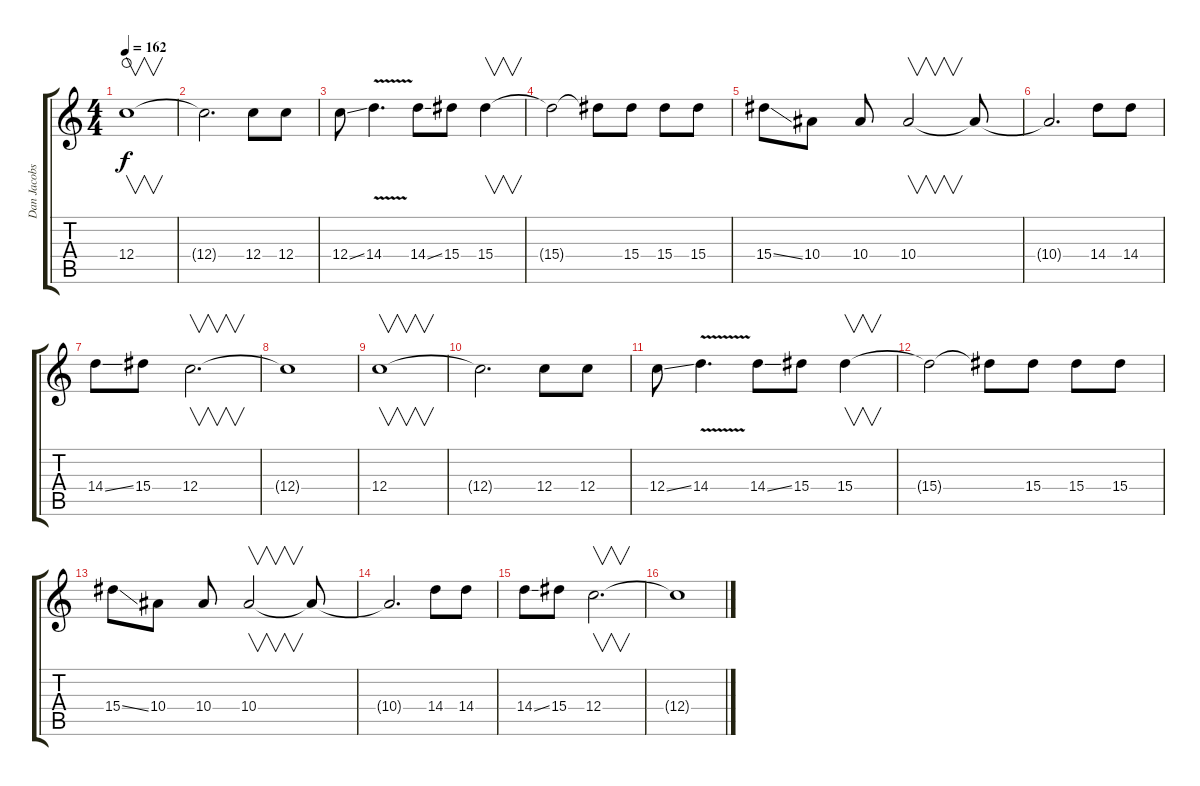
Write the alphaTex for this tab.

\track ("Dan Jacobs" "Dan Jacobs") {instrument distortionguitar}
\staff {score tabs}
\tuning (D4 A3 F3 C3 G2 C2) {hide}
\ts (4 4)
\tempo 162
\clef g2
\ks c
12.4.1{v dy f waho} |
12.4{t}.2{d} 12.4.8 12.4.8 |
12.4{ss}.8 14.4{v}.4{d} 14.4{ss}.8 15.4.8 15.4.4{v} |
15.4{t}.2 15.4{t}.8 15.4.8 15.4.8 15.4.8 |
15.4{ss}.8 10.4.8 10.4.8 10.4.2{v} 10.4{t}.8 |
10.4{t}.2{d} 14.4.8 14.4.8 |
14.4{ss}.8 15.4.8 12.4.2{v d} |
12.4{t}.1 |
12.4.1{v} |
12.4{t}.2{d} 12.4.8 12.4.8 |
12.4{ss}.8 14.4{v}.4{d} 14.4{ss}.8 15.4.8 15.4.4{v} |
15.4{t}.2 15.4{t}.8 15.4.8 15.4.8 15.4.8 |
15.4{ss}.8 10.4.8 10.4.8 10.4.2{v} 10.4{t}.8 |
10.4{t}.2{d} 14.4.8 14.4.8 |
14.4{ss}.8 15.4.8 12.4.2{v d} |
12.4{t}.1
